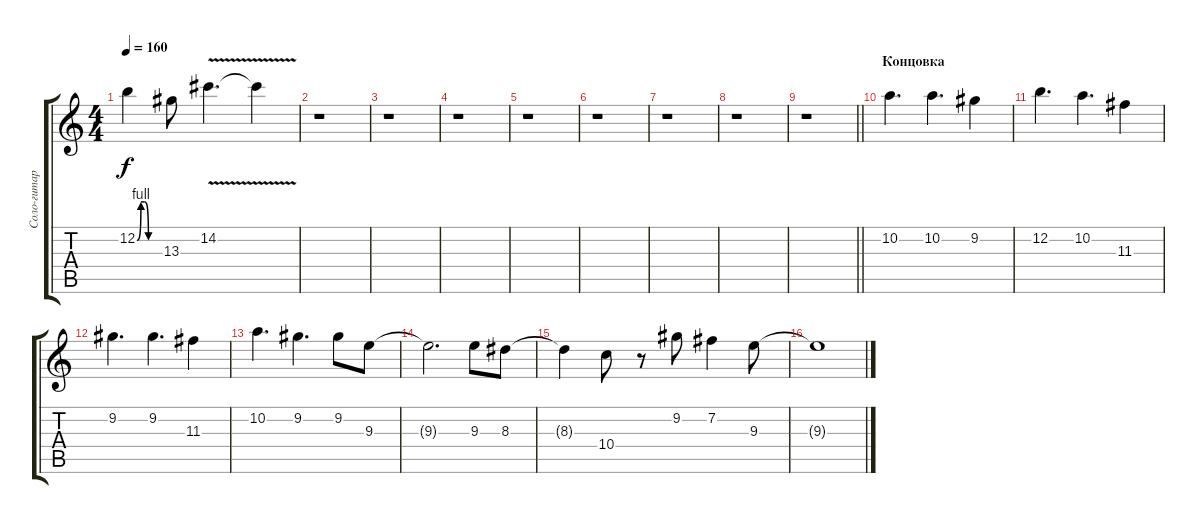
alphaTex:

\track ("Соло-гитара 1" "Соло-гитар") {instrument overdrivenguitar}
\staff {score tabs}
\tuning (E4 B3 G3 D3 A2 E2) {hide}
\ts (4 4)
\tempo 160
\clef g2
\ks c
12.2{be (custom 0 0 10 4 20 4 30 0 60 0)}.4{dy f} 13.3.8 14.2{v}.4{d} 14.2{t}.4 |
r.1 |
r.1 |
r.1 |
r.1 |
r.1 |
r.1 |
r.1 |
\barLineRight lightlight
r.1 |
\section ("" "Концовка")
10.2.4{d} 10.2.4{d} 9.2.4 |
12.2.4{d} 10.2.4{d} 11.3.4 |
9.2.4{d} 9.2.4{d} 11.3.4 |
10.2.4{d} 9.2.4{d} 9.2.8 9.3.8 |
9.3{t}.2{d} 9.3.8 8.3.8 |
8.3{t}.4 10.4.8 r.8 9.2.8 7.2.4 9.3.8 |
9.3{t}.1
